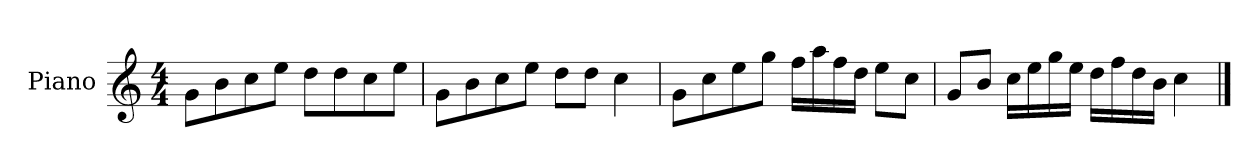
**kern
*part1
*staff1
*I"Piano
*I'P-no
*clefG2
*k[]
*M4/4
*MM90
=1
8g\L
8b\
8cc\
8ee\J
8dd\L
8dd\
8cc\
8ee\J
=2
8g\L
8b\
8cc\
8ee\J
8dd\L
8dd\J
4cc\
=3
8g\L
8cc\
8ee\
8gg\J
16ff\LL
16aa\
16ff\
16dd\JJ
8ee\L
8cc\J
=4
8g/L
8b/J
16cc\LL
16ee\
16gg\
16ee\JJ
16dd\LL
16ff\
16dd\
16b\JJ
4cc\
==
*-
